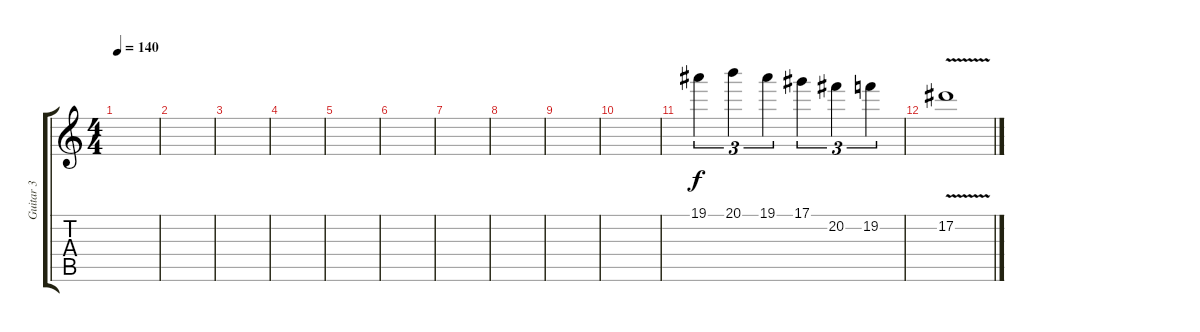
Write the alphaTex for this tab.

\track ("Guitar 3" "Guitar 3") {instrument distortionguitar}
\staff {score tabs}
\tuning (Eb4 Bb3 Gb3 Db3 Ab2 Eb2) {hide}
\ts (4 4)
\tempo 140
\clef g2
\ks c
|
|
|
|
|
|
|
|
|
|
19.1.4{tu (3 2)} 20.1.4{tu (3 2)} 19.1.4{tu (3 2)} 17.1.4{tu (3 2)} 20.2.4{tu (3 2)} 19.2.4{tu (3 2)} |
17.2{v}.1
